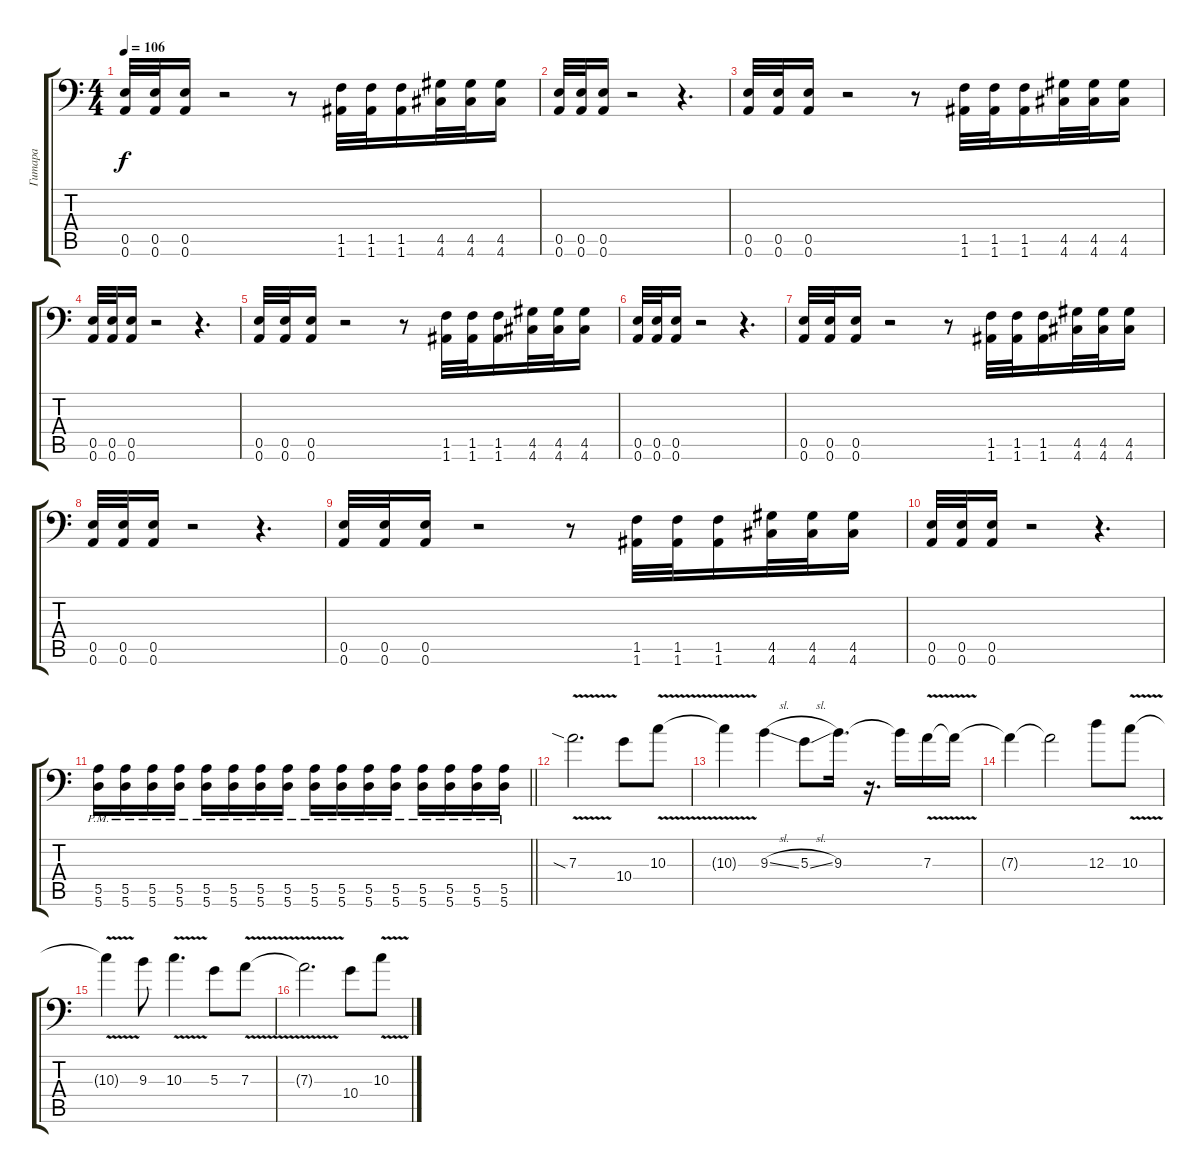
\track ("Гитара" "Гитара") {instrument distortionguitar}
\staff {score tabs}
\tuning (B3 Gb3 D3 A2 E2 A1) {hide}
\ts (4 4)
\tempo 106
\clef f4
\ks c
(0.5 0.6).32{dy f} (0.5 0.6).32 (0.5 0.6).16 r.2 r.8 (1.5 1.6).32 (1.5 1.6).32 (1.5 1.6).16 (4.5 4.6).32 (4.5 4.6).32 (4.5 4.6).16 |
(0.5 0.6).32 (0.5 0.6).32 (0.5 0.6).16 r.2 r.4{d} |
(0.5 0.6).32 (0.5 0.6).32 (0.5 0.6).16 r.2 r.8 (1.5 1.6).32 (1.5 1.6).32 (1.5 1.6).16 (4.5 4.6).32 (4.5 4.6).32 (4.5 4.6).16 |
(0.5 0.6).32 (0.5 0.6).32 (0.5 0.6).16 r.2 r.4{d} |
(0.5 0.6).32 (0.5 0.6).32 (0.5 0.6).16 r.2 r.8 (1.5 1.6).32 (1.5 1.6).32 (1.5 1.6).16 (4.5 4.6).32 (4.5 4.6).32 (4.5 4.6).16 |
(0.5 0.6).32 (0.5 0.6).32 (0.5 0.6).16 r.2 r.4{d} |
(0.5 0.6).32 (0.5 0.6).32 (0.5 0.6).16 r.2 r.8 (1.5 1.6).32 (1.5 1.6).32 (1.5 1.6).16 (4.5 4.6).32 (4.5 4.6).32 (4.5 4.6).16 |
(0.5 0.6).32 (0.5 0.6).32 (0.5 0.6).16 r.2 r.4{d} |
(0.5 0.6).32 (0.5 0.6).32 (0.5 0.6).16 r.2 r.8 (1.5 1.6).32 (1.5 1.6).32 (1.5 1.6).16 (4.5 4.6).32 (4.5 4.6).32 (4.5 4.6).16 |
(0.5 0.6).32 (0.5 0.6).32 (0.5 0.6).16 r.2 r.4{d} |
\barLineRight lightlight
(5.5{pm} 5.6{pm}).16 (5.5{pm} 5.6{pm}).16 (5.5{pm} 5.6{pm}).16 (5.5{pm} 5.6{pm}).16 (5.5{pm} 5.6{pm}).16 (5.5{pm} 5.6{pm}).16 (5.5{pm} 5.6{pm}).16 (5.5{pm} 5.6{pm}).16 (5.5{pm} 5.6{pm}).16 (5.5{pm} 5.6{pm}).16 (5.5{pm} 5.6{pm}).16 (5.5{pm} 5.6{pm}).16 (5.5{pm} 5.6{pm}).16 (5.5{pm} 5.6{pm}).16 (5.5{pm} 5.6{pm}).16 (5.5{pm} 5.6{pm}).16 |
7.3{v sia}.2{d} 10.4.8 10.3{v}.8 |
10.3{t}.4 9.3{sl}.4 5.3{sl}.8 9.3.16{d} r.16{d} 9.3{t}.16 7.3{v}.16 7.3{t}.16 |
7.3{t}.4 7.3{t}.2 12.3.8 10.3{v}.8 |
10.3{t}.4 9.3.8 10.3{v}.4{d} 5.3.8 7.3{v}.8 |
7.3{t}.2{d} 10.4.8 10.3{v}.8
